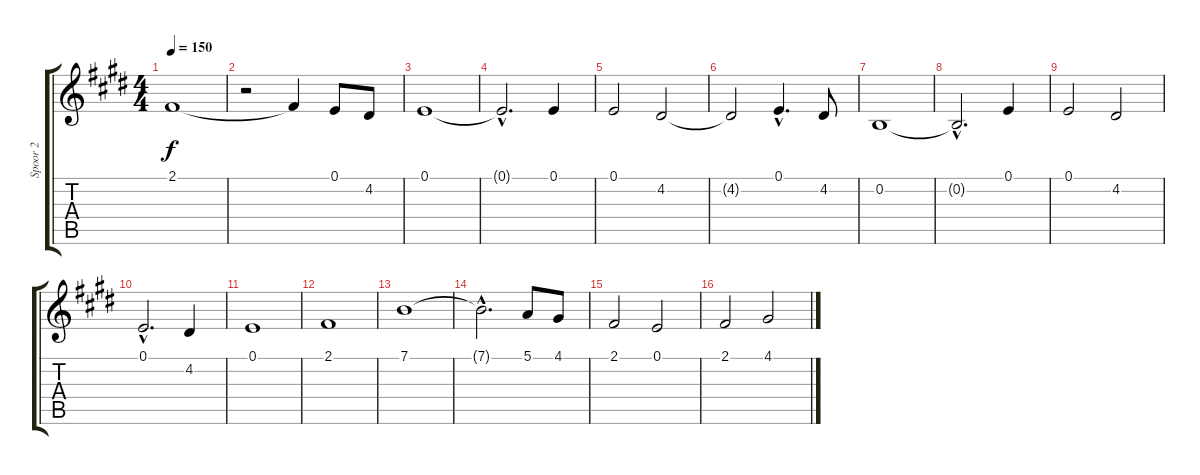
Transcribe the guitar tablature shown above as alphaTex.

\track ("Spoor 2" "Spoor 2") {instrument flute}
\staff {score tabs}
\tuning (E4 B3 G3 D3 A2 E2) {hide}
\ts (4 4)
\tempo 150
\clef g2
\ks e
2.1.1{dy f} |
r.2 2.1{t}.4 0.1.8 4.2.8 |
0.1.1 |
0.1{hac t}.2{d} 0.1.4 |
0.1.2 4.2.2 |
4.2{t}.2 0.1{hac}.4{d} 4.2.8 |
0.2.1 |
0.2{hac t}.2{d} 0.1.4 |
0.1.2 4.2.2 |
0.1{hac}.2{d} 4.2.4 |
0.1.1 |
2.1.1 |
7.1.1 |
7.1{hac t}.2{d} 5.1.8 4.1.8 |
2.1.2 0.1.2 |
2.1.2 4.1.2
